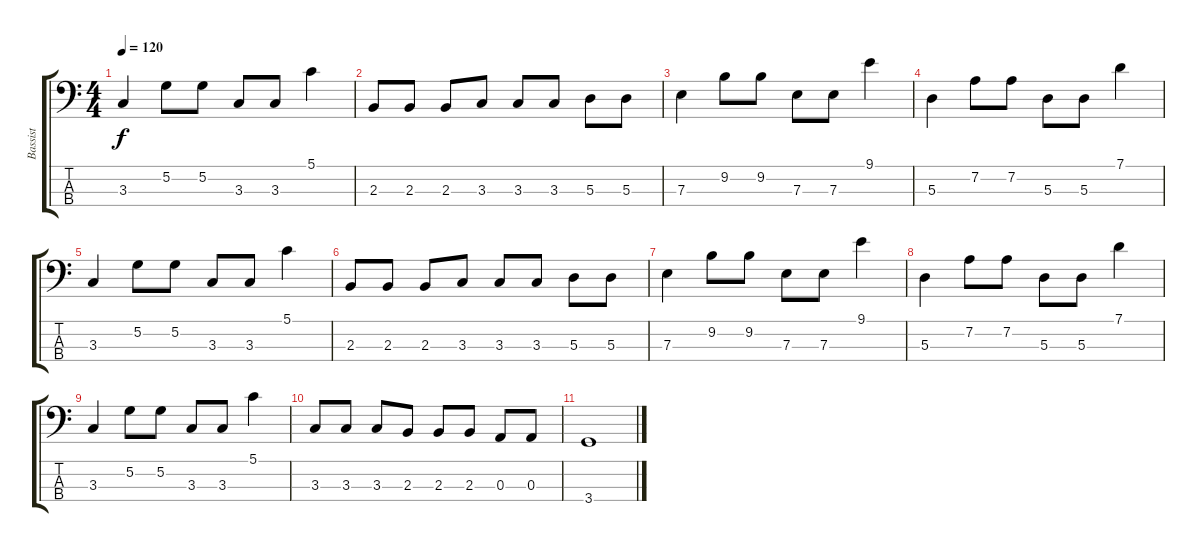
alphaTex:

\track ("Bassist" "Bassist") {instrument electricbasspick}
\staff {score tabs}
\tuning (G2 D2 A1 E1) {hide}
\ts (4 4)
\tempo 120
\clef f4
\ks c
3.3.4{dy f} 5.2.8 5.2.8 3.3.8 3.3.8 5.1.4 |
2.3.8 2.3.8 2.3.8 3.3.8 3.3.8 3.3.8 5.3.8 5.3.8 |
7.3.4 9.2.8 9.2.8 7.3.8 7.3.8 9.1.4 |
5.3.4 7.2.8 7.2.8 5.3.8 5.3.8 7.1.4 |
3.3.4 5.2.8 5.2.8 3.3.8 3.3.8 5.1.4 |
2.3.8 2.3.8 2.3.8 3.3.8 3.3.8 3.3.8 5.3.8 5.3.8 |
7.3.4 9.2.8 9.2.8 7.3.8 7.3.8 9.1.4 |
5.3.4 7.2.8 7.2.8 5.3.8 5.3.8 7.1.4 |
3.3.4 5.2.8 5.2.8 3.3.8 3.3.8 5.1.4 |
3.3.8 3.3.8 3.3.8 2.3.8 2.3.8 2.3.8 0.3.8 0.3.8 |
3.4.1
